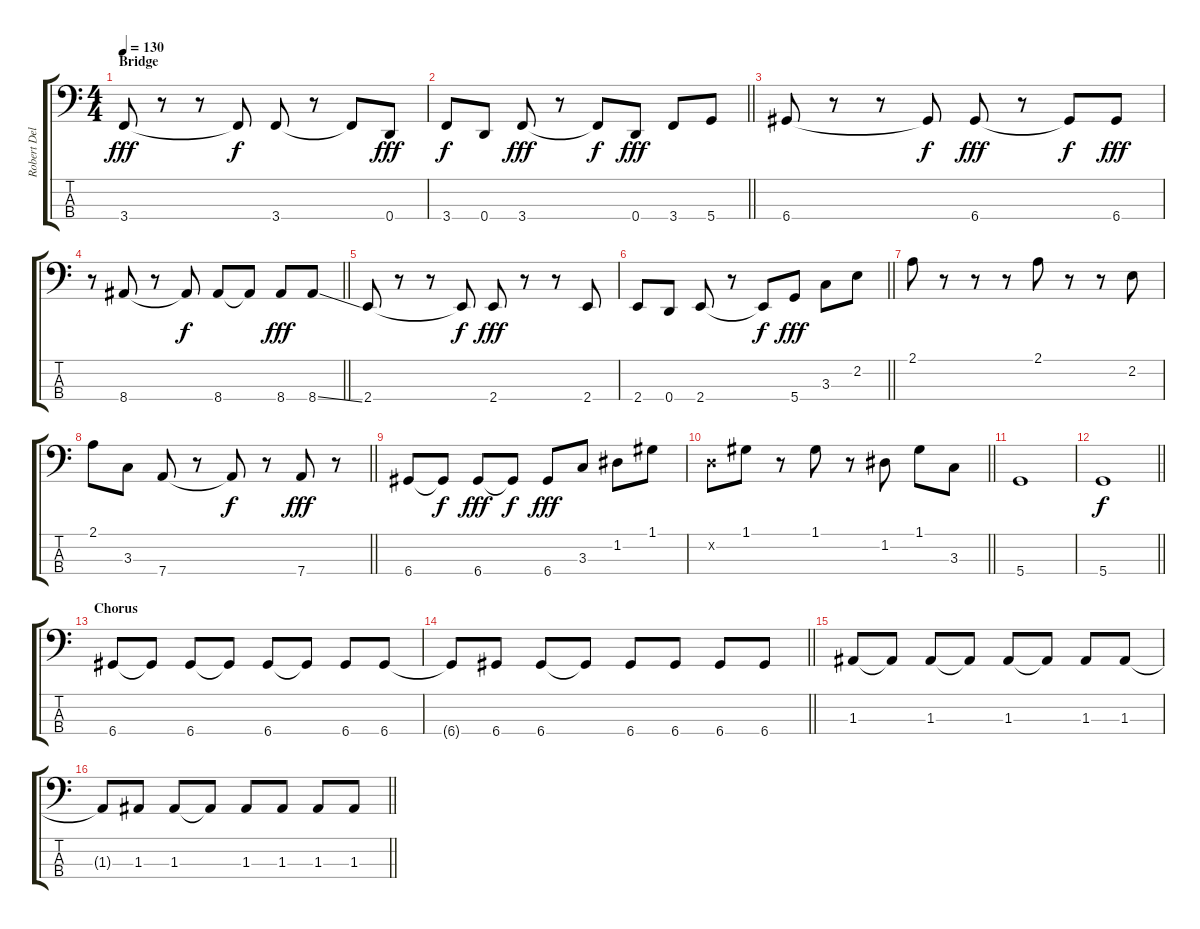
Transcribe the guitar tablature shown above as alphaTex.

\track ("Robert Deleo (Bass)" "Robert Del") {instrument electricbassfinger}
\staff {score tabs}
\tuning (G2 D2 A1 D1) {hide}
\ts (4 4)
\section ("" "Bridge ")
\tempo 130
\clef f4
\ks c
3.4.8{dy fff} r.8 r.8 3.4{t}.8{dy f} 3.4.8 r.8 3.4{t}.8 0.4.8{dy fff} |
\barLineRight lightlight
3.4.8{dy f} 0.4.8 3.4.8{dy fff} r.8 3.4{t}.8{dy f} 0.4.8{dy fff} 3.4.8 5.4.8 |
6.4.8 r.8 r.8 6.4{t}.8{dy f} 6.4.8{dy fff} r.8 6.4{t}.8{dy f} 6.4.8{dy fff} |
\barLineRight lightlight
r.8 8.4.8 r.8 8.4{t}.8{dy f} 8.4.8 8.4{t}.8 8.4.8{dy fff} 8.4{ss}.8 |
2.4.8 r.8 r.8 2.4{t}.8{dy f} 2.4.8{dy fff} r.8 r.8 2.4.8 |
\barLineRight lightlight
2.4.8 0.4.8 2.4.8 r.8 2.4{t}.8{dy f} 5.4.8{dy fff} 3.3.8 2.2.8 |
2.1.8 r.8 r.8 r.8 2.1.8 r.8 r.8 2.2.8 |
\barLineRight lightlight
2.1.8 3.3.8 7.4.8 r.8 7.4{t}.8{dy f} r.8 7.4.8{dy fff} r.8 |
\section ("" "")
6.4.8 6.4{t}.8{dy f} 6.4.8{dy fff} 6.4{t}.8{dy f} 6.4.8{dy fff} 3.3.8 1.2.8 1.1.8 |
\barLineRight lightlight
0.2{x}.8 1.1.8 r.8 1.1.8 r.8 1.2.8 1.1.8 3.3.8 |
5.4.1 |
\barLineRight lightlight
5.4.1{dy f} |
\section ("" "Chorus")
6.4.8 6.4{t}.8 6.4.8 6.4{t}.8 6.4.8 6.4{t}.8 6.4.8 6.4.8 |
\barLineRight lightlight
6.4{t}.8 6.4.8 6.4.8 6.4{t}.8 6.4.8 6.4.8 6.4.8 6.4.8 |
1.3.8 1.3{t}.8 1.3.8 1.3{t}.8 1.3.8 1.3{t}.8 1.3.8 1.3.8 |
\barLineRight lightlight
1.3{t}.8 1.3.8 1.3.8 1.3{t}.8 1.3.8 1.3.8 1.3.8 1.3.8
